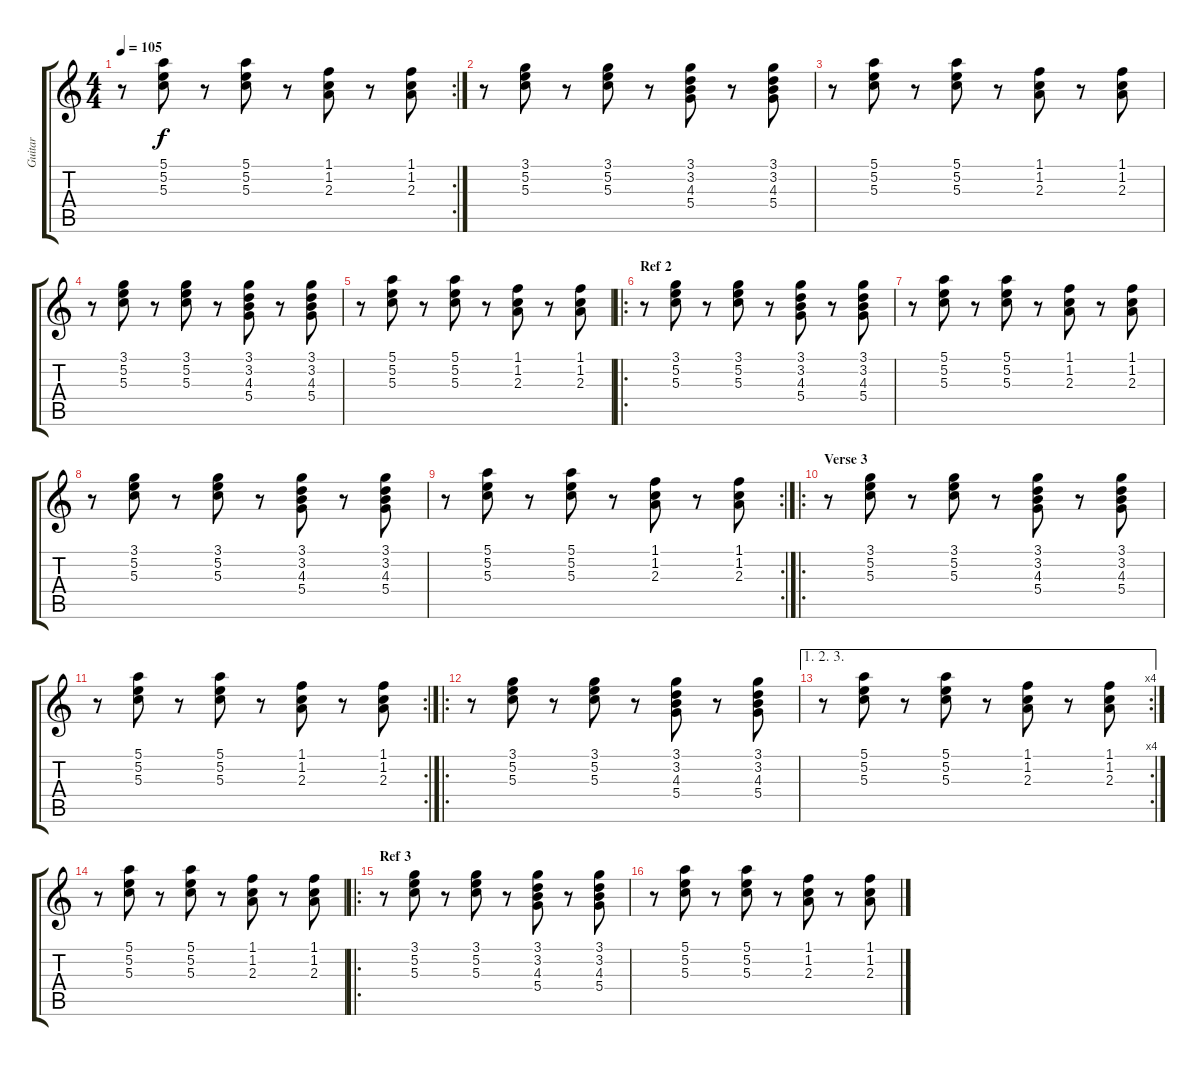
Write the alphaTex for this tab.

\track ("Guitar" "Guitar") {instrument electricguitarclean}
\staff {score tabs}
\tuning (E4 B3 G3 D3 A2 E2) {hide}
\rc 2
\ts (4 4)
\tempo 105
\clef g2
\ks c
r.8{dy f} (5.1 5.2 5.3).8 r.8 (5.1 5.2 5.3).8 r.8 (1.1 1.2 2.3).8 r.8 (1.1 1.2 2.3).8 |
r.8 (3.1 5.2 5.3).8 r.8 (3.1 5.2 5.3).8 r.8 (3.1 3.2 4.3 5.4).8 r.8 (3.1 3.2 4.3 5.4).8 |
r.8 (5.1 5.2 5.3).8 r.8 (5.1 5.2 5.3).8 r.8 (1.1 1.2 2.3).8 r.8 (1.1 1.2 2.3).8 |
r.8 (3.1 5.2 5.3).8 r.8 (3.1 5.2 5.3).8 r.8 (3.1 3.2 4.3 5.4).8 r.8 (3.1 3.2 4.3 5.4).8 |
r.8 (5.1 5.2 5.3).8 r.8 (5.1 5.2 5.3).8 r.8 (1.1 1.2 2.3).8 r.8 (1.1 1.2 2.3).8 |
\ro
\section ("" "Ref 2")
r.8 (3.1 5.2 5.3).8 r.8 (3.1 5.2 5.3).8 r.8 (3.1 3.2 4.3 5.4).8 r.8 (3.1 3.2 4.3 5.4).8 |
r.8 (5.1 5.2 5.3).8 r.8 (5.1 5.2 5.3).8 r.8 (1.1 1.2 2.3).8 r.8 (1.1 1.2 2.3).8 |
r.8 (3.1 5.2 5.3).8 r.8 (3.1 5.2 5.3).8 r.8 (3.1 3.2 4.3 5.4).8 r.8 (3.1 3.2 4.3 5.4).8 |
\rc 2
r.8 (5.1 5.2 5.3).8 r.8 (5.1 5.2 5.3).8 r.8 (1.1 1.2 2.3).8 r.8 (1.1 1.2 2.3).8 |
\ro
\section ("" "Verse 3")
r.8 (3.1 5.2 5.3).8 r.8 (3.1 5.2 5.3).8 r.8 (3.1 3.2 4.3 5.4).8 r.8 (3.1 3.2 4.3 5.4).8 |
\rc 2
r.8 (5.1 5.2 5.3).8 r.8 (5.1 5.2 5.3).8 r.8 (1.1 1.2 2.3).8 r.8 (1.1 1.2 2.3).8 |
\ro
r.8 (3.1 5.2 5.3).8 r.8 (3.1 5.2 5.3).8 r.8 (3.1 3.2 4.3 5.4).8 r.8 (3.1 3.2 4.3 5.4).8 |
\ae (1 2 3)
\rc 4
r.8 (5.1 5.2 5.3).8 r.8 (5.1 5.2 5.3).8 r.8 (1.1 1.2 2.3).8 r.8 (1.1 1.2 2.3).8 |
r.8 (5.1 5.2 5.3).8 r.8 (5.1 5.2 5.3).8 r.8 (1.1 1.2 2.3).8 r.8 (1.1 1.2 2.3).8 |
\ro
\section ("" "Ref 3")
r.8 (3.1 5.2 5.3).8 r.8 (3.1 5.2 5.3).8 r.8 (3.1 3.2 4.3 5.4).8 r.8 (3.1 3.2 4.3 5.4).8 |
r.8 (5.1 5.2 5.3).8 r.8 (5.1 5.2 5.3).8 r.8 (1.1 1.2 2.3).8 r.8 (1.1 1.2 2.3).8
